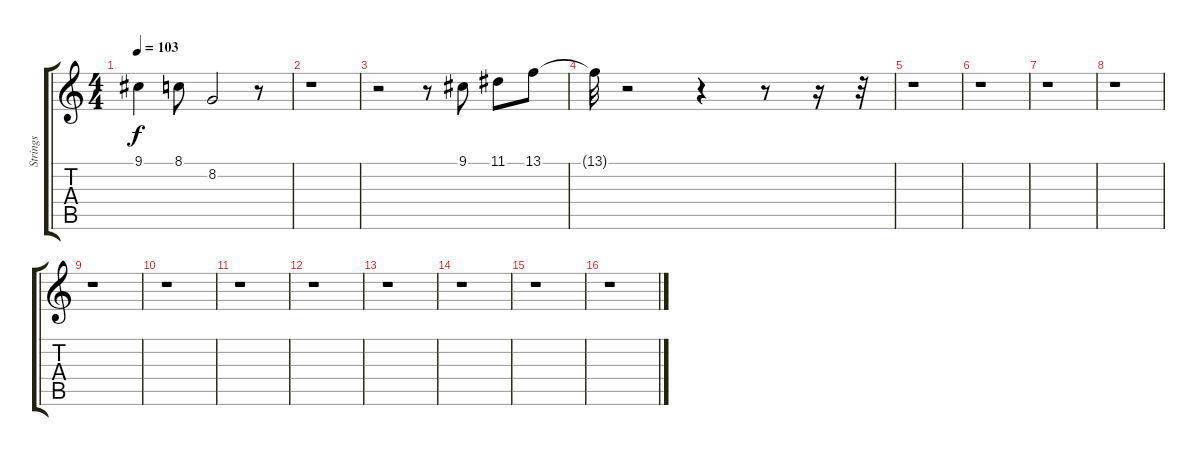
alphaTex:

\track ("Strings" "Strings") {instrument stringensemble1}
\staff {score tabs}
\tuning (E4 B3 G3 D3 A2 E2) {hide}
\ts (4 4)
\tempo 103
\clef g2
\ks c
9.1.4{dy f} 8.1.8 8.2.2 r.8 |
r.1 |
r.2 r.8 9.1.8 11.1.8 13.1.8 |
13.1{t}.32 r.2 r.4 r.8 r.16 r.32 |
r.1 |
r.1 |
r.1 |
r.1 |
r.1 |
r.1 |
r.1 |
r.1 |
r.1 |
r.1 |
r.1 |
r.1
